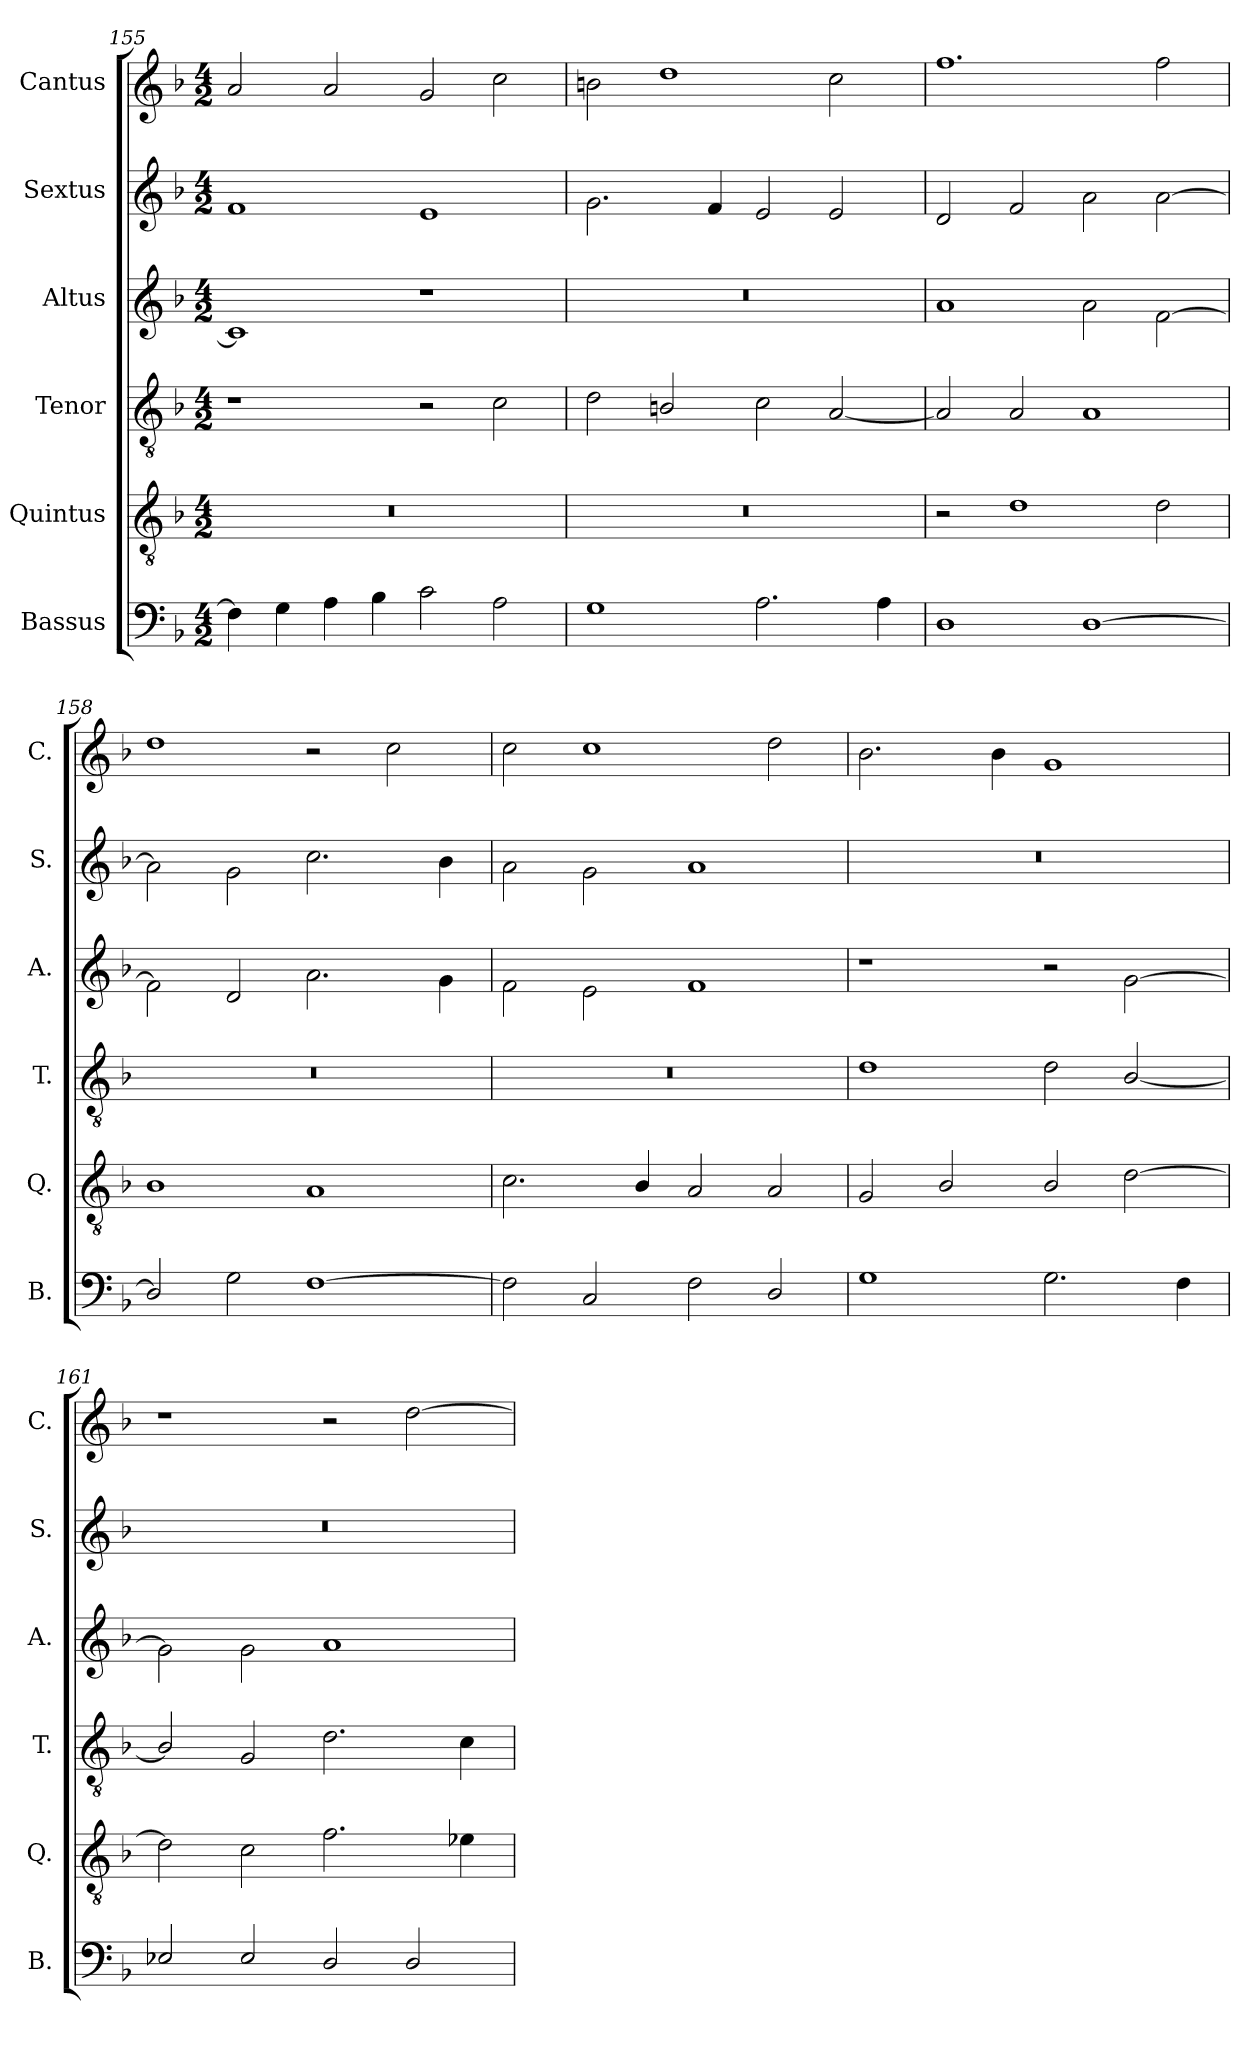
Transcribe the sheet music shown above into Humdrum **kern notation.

**kern	**kern	**kern	**kern	**kern	**kern
*part6	*part5	*part4	*part3	*part2	*part1
*staff6	*staff5	*staff4	*staff3	*staff2	*staff1
*I"Bassus	*I"Quintus	*I"Tenor	*I"Altus	*I"Sextus	*I"Cantus
*I'B.	*I'Q.	*I'T.	*I'A.	*I'S.	*I'C.
*clefF4	*clefGv2	*clefGv2	*clefG2	*clefG2	*clefG2
*k[b-]	*k[b-]	*k[b-]	*k[b-]	*k[b-]	*k[b-]
*M4/2	*M4/2	*M4/2	*M4/2	*M4/2	*M4/2
=155	=155	=155	=155	=155	=155
!	!LO:N:vis=1	!	!	!	!
4F\]	0r	1r	1c]	1f	2a/
4G\	.	.	.	.	.
4A\	.	.	.	.	2a/
4B-\	.	.	.	.	.
2c\	.	2r	1r	1e	2g/
2A\	.	2c\	.	.	2cc\
=156	=156	=156	=156	=156	=156
!	!LO:N:vis=1	!	!LO:N:vis=1	!	!
1G	0r	2d\	0r	2.g\	2bn\
.	.	2Bn/	.	.	1dd
.	.	.	.	4f/	.
2.A\	.	2c\	.	2e/	.
.	.	[2A/	.	2e/	2cc\
4A\	.	.	.	.	.
=157	=157	=157	=157	=157	=157
1D	2r	2A/]	1a	2d/	1.ff
.	1d	2A/	.	2f/	.
[1D	.	1A	2a\	2a\	.
.	2d\	.	[2f\	[2a\	2ff\
!!LO:PB:g=z
=158	=158	=158	=158	=158	=158
!	!	!LO:N:vis=1	!	!	!
2D/]	1B-	0r	2f\]	2a\]	1dd
2G\	.	.	2d/	2g\	.
[1F	1A	.	2.a\	2.cc\	2r
.	.	.	.	.	2cc\
.	.	.	4g\	4b-\	.
=159	=159	=159	=159	=159	=159
!	!	!LO:N:vis=1	!	!	!
2F\]	2.c\	0r	2f\	2a\	2cc\
2C/	.	.	2e\	2g\	1cc
.	4B-/	.	.	.	.
2F\	2A/	.	1f	1a	.
2D/	2A/	.	.	.	2dd\
=160	=160	=160	=160	=160	=160
!	!	!	!	!LO:N:vis=1	!
1G	2G/	1d	1r	0r	2.b-\
.	2B-/	.	.	.	.
.	.	.	.	.	4b-\
2.G\	2B-/	2d\	2r	.	1g
.	[2d\	[2B-/	[2g\	.	.
4F\	.	.	.	.	.
=161	=161	=161	=161	=161	=161
!	!	!	!	!LO:N:vis=1	!
2E-X/	2d\]	2B-/]	2g\]	0r	1r
2E-/	2c\	2G/	2g\	.	.
2D/	2.f\	2.d\	1a	.	2r
2D/	.	.	.	.	[2dd\
.	4e-X\	4c\	.	.	.
=	=	=	=	=	=
*-	*-	*-	*-	*-	*-
